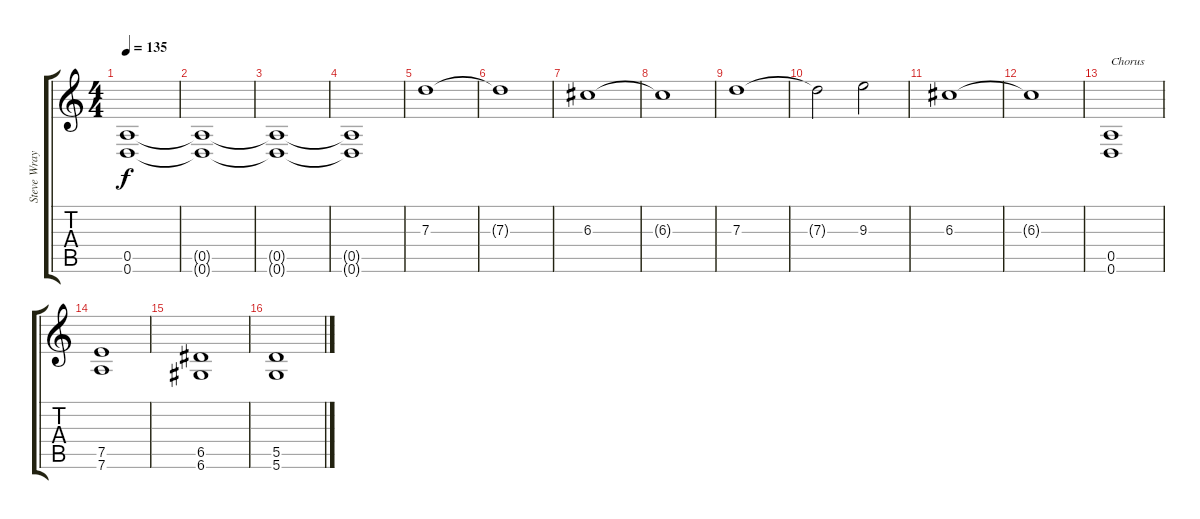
\track ("Steve Wray" "Steve Wray") {instrument distortionguitar}
\staff {score tabs}
\tuning (E4 B3 G3 D3 A2 D2) {hide}
\ts (4 4)
\tempo 135
\clef g2
\ks c
(0.5{t} 0.6{t}).1{dy f volume 7} |
(0.5{t} 0.6{t}).1{volume 5} |
(0.5{t} 0.6{t}).1{volume 3} |
(0.5{t} 0.6{t}).1{volume 1} |
7.3.1{volume 8 instrument distortionguitar} |
7.3{t}.1 |
6.3.1 |
6.3{t}.1 |
7.3.1{volume 8 instrument distortionguitar} |
7.3{t}.2 9.3.2 |
6.3.1 |
6.3{t}.1 |
(0.5 0.6).1{txt "Chorus"} |
(7.5 7.6).1 |
(6.5 6.6).1 |
(5.5 5.6).1
